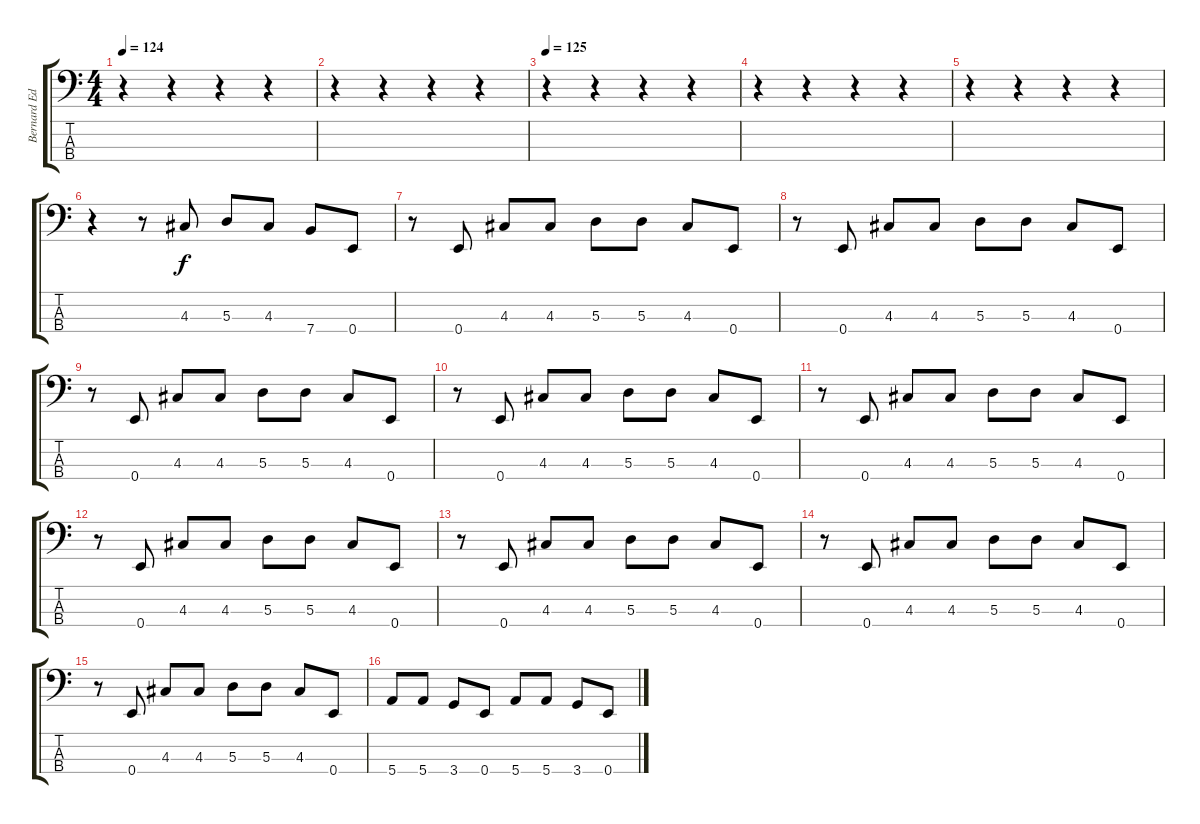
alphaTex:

\track ("Bernard Edwards" "Bernard Ed") {instrument slapbass1}
\staff {score tabs}
\tuning (G2 D2 A1 E1) {hide}
\ts (4 4)
\tempo 124
\clef f4
\ks c
r.4{dy f} r.4 r.4 r.4 |
r.4 r.4 r.4 r.4 |
\tempo 125
r.4 r.4 r.4 r.4 |
r.4 r.4 r.4 r.4 |
r.4 r.4 r.4 r.4 |
r.4 r.8 4.3.8 5.3.8 4.3.8 7.4.8 0.4.8 |
r.8 0.4.8 4.3.8 4.3.8 5.3.8 5.3.8 4.3.8 0.4.8 |
r.8 0.4.8 4.3.8 4.3.8 5.3.8 5.3.8 4.3.8 0.4.8 |
r.8 0.4.8 4.3.8 4.3.8 5.3.8 5.3.8 4.3.8 0.4.8 |
r.8 0.4.8 4.3.8 4.3.8 5.3.8 5.3.8 4.3.8 0.4.8 |
r.8 0.4.8 4.3.8 4.3.8 5.3.8 5.3.8 4.3.8 0.4.8 |
r.8 0.4.8 4.3.8 4.3.8 5.3.8 5.3.8 4.3.8 0.4.8 |
r.8 0.4.8 4.3.8 4.3.8 5.3.8 5.3.8 4.3.8 0.4.8 |
r.8 0.4.8 4.3.8 4.3.8 5.3.8 5.3.8 4.3.8 0.4.8 |
r.8 0.4.8 4.3.8 4.3.8 5.3.8 5.3.8 4.3.8 0.4.8 |
5.4.8 5.4.8 3.4.8 0.4.8 5.4.8 5.4.8 3.4.8 0.4.8
